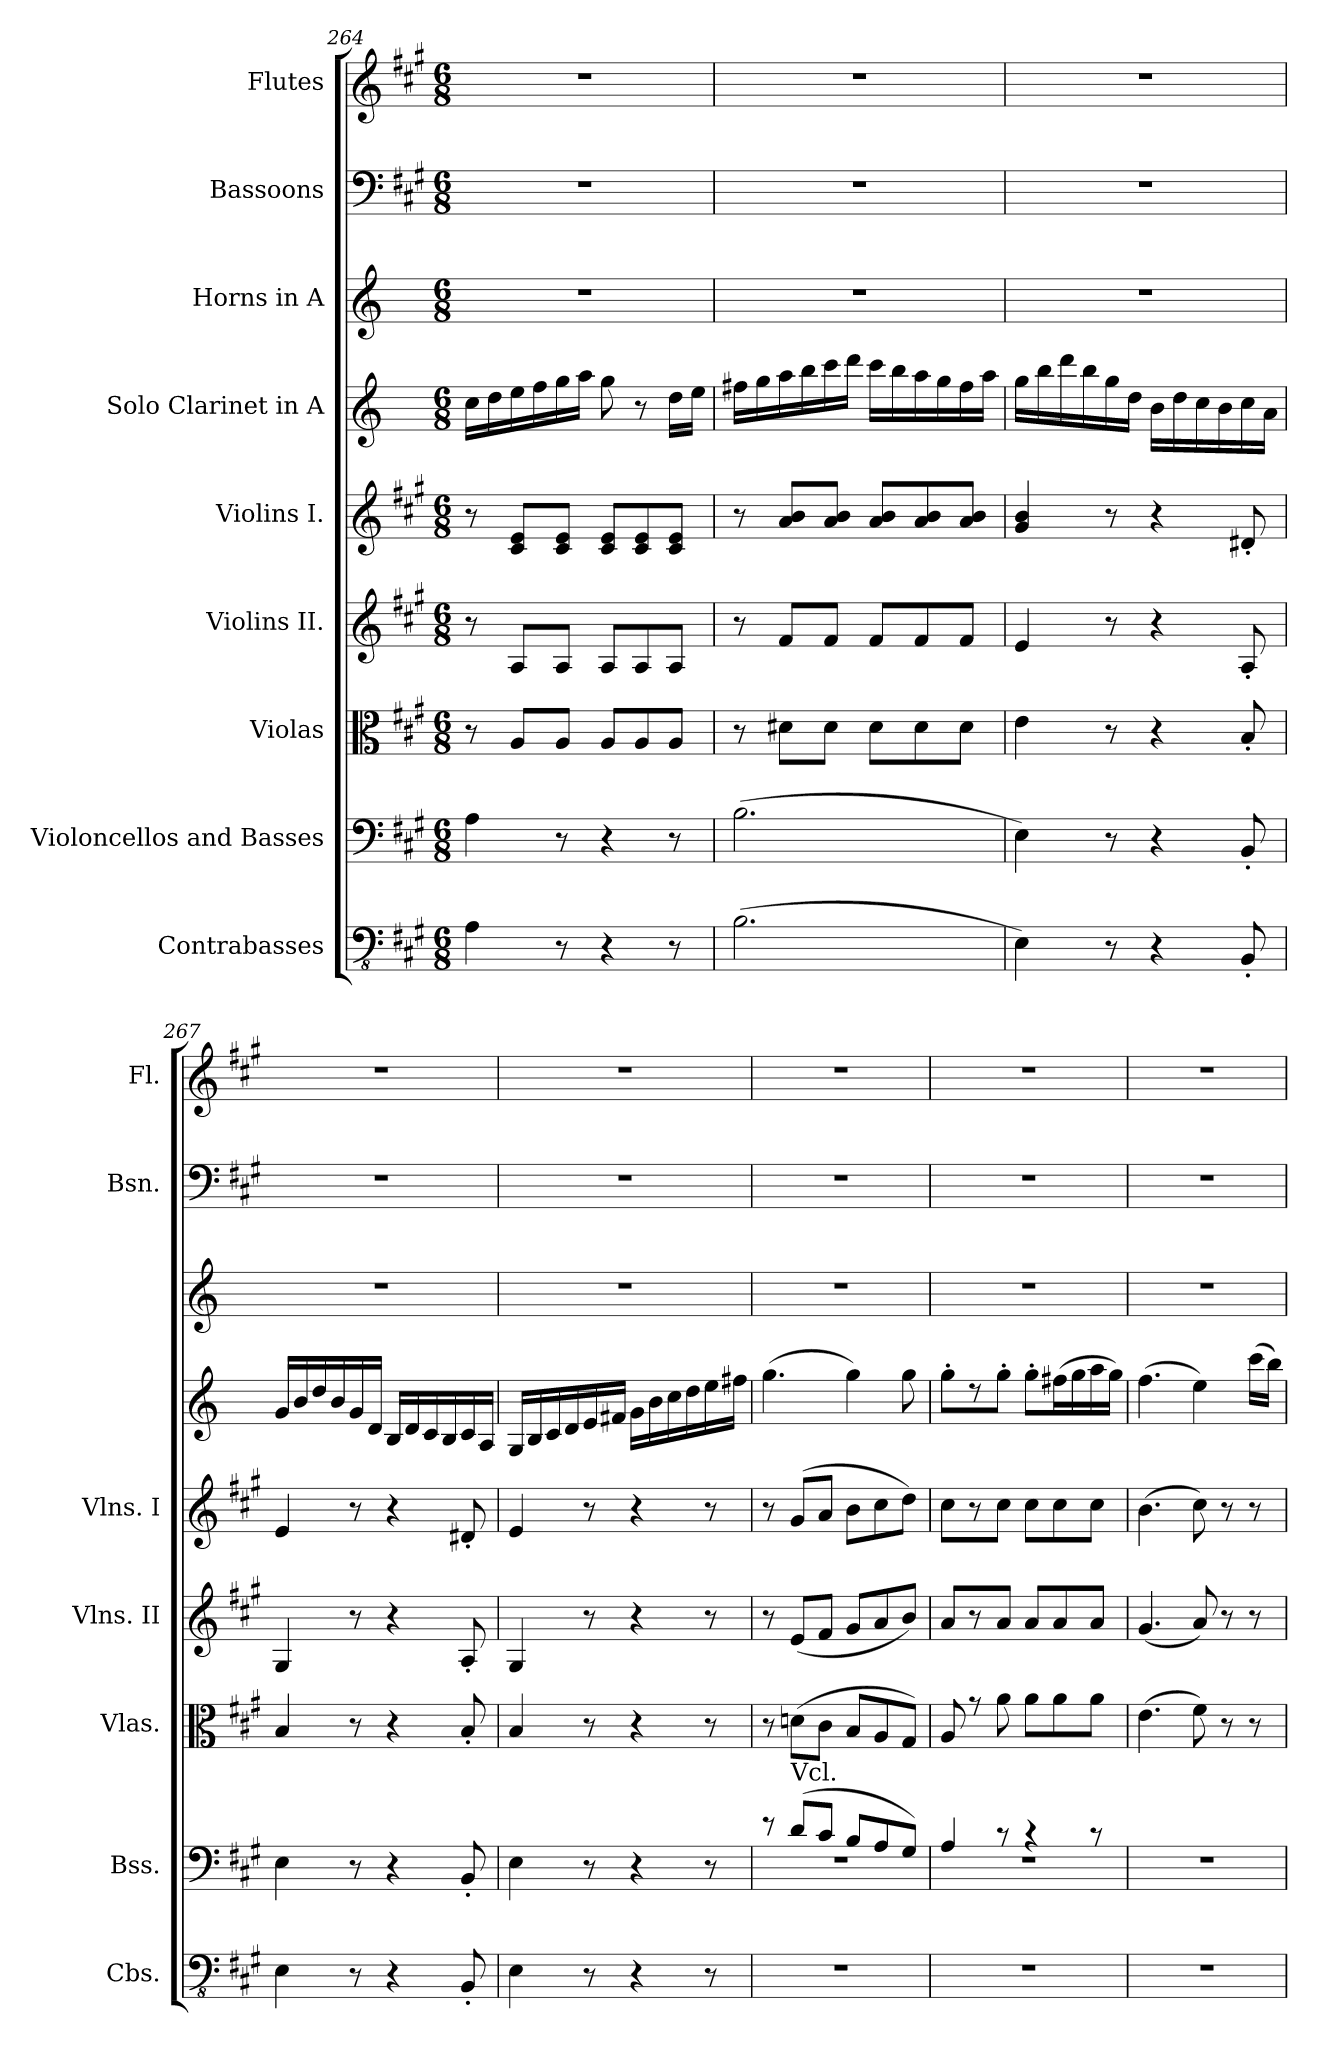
**kern	**kern	**kern	**kern	**kern	**kern	**kern	**kern	**kern
*part9	*part8	*part7	*part6	*part5	*part4	*part3	*part2	*part1
*staff9	*staff8	*staff7	*staff6	*staff5	*staff4	*staff3	*staff2	*staff1
*I"Contrabasses	*I"Violoncellos and Basses	*I"Violas	*I"Violins II.	*I"Violins I.	*I"Solo Clarinet in A	*I"Horns in A	*I"Bassoons	*I"Flutes
*I'Cbs.	*I'Bss.	*I'Vlas.	*I'Vlns. II	*I'Vlns. I	*	*	*I'Bsn.	*I'Fl.
*clefFv4	*clefF4	*clefC3	*clefG2	*clefG2	*clefG2	*clefG2	*clefF4	*clefG2
*	*	*	*	*	*ITrd2c3	*ITrd2c3	*	*
*k[f#c#g#]	*k[f#c#g#]	*k[f#c#g#]	*k[f#c#g#]	*k[f#c#g#]	*k[f#c#g#]	*k[f#c#g#]	*k[f#c#g#]	*k[f#c#g#]
*M6/8	*M6/8	*M6/8	*M6/8	*M6/8	*M6/8	*M6/8	*M6/8	*M6/8
=264	=264	=264	=264	=264	=264	=264	=264	=264
4AA\	4A\	8r	8r	8r	16a\LL	2.r	2.r	2.r
.	.	.	.	.	16b\	.	.	.
.	.	8A/L	8A/L	8c#/ 8e/L	16cc#\	.	.	.
.	.	.	.	.	16dd\	.	.	.
8r	8r	8A/J	8A/J	8c#/ 8e/J	16ee\	.	.	.
.	.	.	.	.	16ff#\JJ	.	.	.
4r	4r	8A/L	8A/L	8c#/ 8e/L	8ee\	.	.	.
.	.	8A/	8A/	8c#/ 8e/	8r	.	.	.
8r	8r	8A/J	8A/J	8c#/ 8e/J	16b\LL	.	.	.
.	.	.	.	.	16cc#\JJ	.	.	.
=265	=265	=265	=265	=265	=265	=265	=265	=265
(>2.BB\	(>2.B\	8r	8r	8r	16dd#X\LL	2.r	2.r	2.r
.	.	.	.	.	16ee\	.	.	.
.	.	8d#X\L	8f#/L	8a/ 8b/L	16ff#\	.	.	.
.	.	.	.	.	16gg#\	.	.	.
.	.	8d#\J	8f#/J	8a/ 8b/J	16aa\	.	.	.
.	.	.	.	.	16bb\JJ	.	.	.
.	.	8d#\L	8f#/L	8a/ 8b/L	16aa\LL	.	.	.
.	.	.	.	.	16gg#\	.	.	.
.	.	8d#\	8f#/	8a/ 8b/	16ff#\	.	.	.
.	.	.	.	.	16ee\	.	.	.
.	.	8d#\J	8f#/J	8a/ 8b/J	16dd#\	.	.	.
.	.	.	.	.	16ff#\JJ	.	.	.
=266	=266	=266	=266	=266	=266	=266	=266	=266
4EE\)	4E\)	4e\	4e/	4g#/ 4b/	16ee\LL	2.r	2.r	2.r
.	.	.	.	.	16gg#\	.	.	.
.	.	.	.	.	16bb\	.	.	.
.	.	.	.	.	16gg#\	.	.	.
8r	8r	8r	8r	8r	16ee\	.	.	.
.	.	.	.	.	16b\JJ	.	.	.
4r	4r	4r	4r	4r	16g#\LL	.	.	.
.	.	.	.	.	16b\	.	.	.
.	.	.	.	.	16a\	.	.	.
.	.	.	.	.	16g#\	.	.	.
8BBB'/	8BB'/	8B'/	8A'/	8d#X'/	16a\	.	.	.
.	.	.	.	.	16f#\JJ	.	.	.
=267	=267	=267	=267	=267	=267	=267	=267	=267
4EE\	4E\	4B/	4G#/	4e/	16e/LL	2.r	2.r	2.r
.	.	.	.	.	16g#/	.	.	.
.	.	.	.	.	16b/	.	.	.
.	.	.	.	.	16g#/	.	.	.
8r	8r	8r	8r	8r	16e/	.	.	.
.	.	.	.	.	16B/JJ	.	.	.
4r	4r	4r	4r	4r	16G#/LL	.	.	.
.	.	.	.	.	16B/	.	.	.
.	.	.	.	.	16A/	.	.	.
.	.	.	.	.	16G#/	.	.	.
8BBB'/	8BB'/	8B'/	8A'/	8d#X'/	16A/	.	.	.
.	.	.	.	.	16F#/JJ	.	.	.
!!LO:PB:g=z
=268	=268	=268	=268	=268	=268	=268	=268	=268
4EE\	4E\	4B/	4G#/	4e/	16E/LL	2.r	2.r	2.r
.	.	.	.	.	16G#/	.	.	.
.	.	.	.	.	16A/	.	.	.
.	.	.	.	.	16B/	.	.	.
8r	8r	8r	8r	8r	16c#/	.	.	.
.	.	.	.	.	16d#X/JJ	.	.	.
4r	4r	4r	4r	4r	16e\LL	.	.	.
.	.	.	.	.	16g#\	.	.	.
.	.	.	.	.	16a\	.	.	.
.	.	.	.	.	16b\	.	.	.
8r	8r	8r	8r	8r	16cc#\	.	.	.
.	.	.	.	.	16dd#X\JJ	.	.	.
=269	=269	=269	=269	=269	=269	=269	=269	=269
*	*^	*	*	*	*	*	*	*
2.r	8r	2.rF	8r	8r	8r	(>4.ee\	2.r	2.r	2.r
!	!LO:TX:a:t=Vcl.	!	!	!	!	!	!	!	!
.	(>8d/L	.	(>8dn\L	(<8e/L	(>8g#/L	.	.	.	.
.	8c#/J	.	8c#\J	8f#/J	8a/J	.	.	.	.
.	8B/L	.	8B/L	8g#/L	8b\L	4ee\)	.	.	.
.	8A/	.	8A/	8a/	8cc#\	.	.	.	.
.	8G#/J)	.	8G#/J)	8b/J)	8dd\J)	8ee\	.	.	.
=270	=270	=270	=270	=270	=270	=270	=270	=270	=270
2.r	4A/	2.rF	8A/	8a/L	8cc#\L	8ee'\L	2.r	2.r	2.r
.	.	.	8rg	8r	8r	8rdd	.	.	.
.	8r	.	8a\	8a/J	8cc#\J	8ee'\J	.	.	.
.	4r	.	8a\L	8a/L	8cc#\L	8ee'\L	.	.	.
.	.	.	8a\	8a/	8cc#\	(>16dd#X\L	.	.	.
.	.	.	.	.	.	16ee\	.	.	.
.	8r	.	8a\J	8a/J	8cc#\J	16ff#\	.	.	.
.	.	.	.	.	.	16ee\JJ)	.	.	.
*	*v	*v	*	*	*	*	*	*	*
=271	=271	=271	=271	=271	=271	=271	=271	=271
2.r	2.r	(>4.e\	(<4.g#/	(>4.b\	(>4.dd\	2.r	2.r	2.r
.	.	8f#\)	8a/)	8cc#\)	4cc#\)	.	.	.
.	.	8r	8r	8r	.	.	.	.
.	.	8r	8r	8r	(>16aa\LL	.	.	.
.	.	.	.	.	16gg#\JJ)	.	.	.
=	=	=	=	=	=	=	=	=
*-	*-	*-	*-	*-	*-	*-	*-	*-
